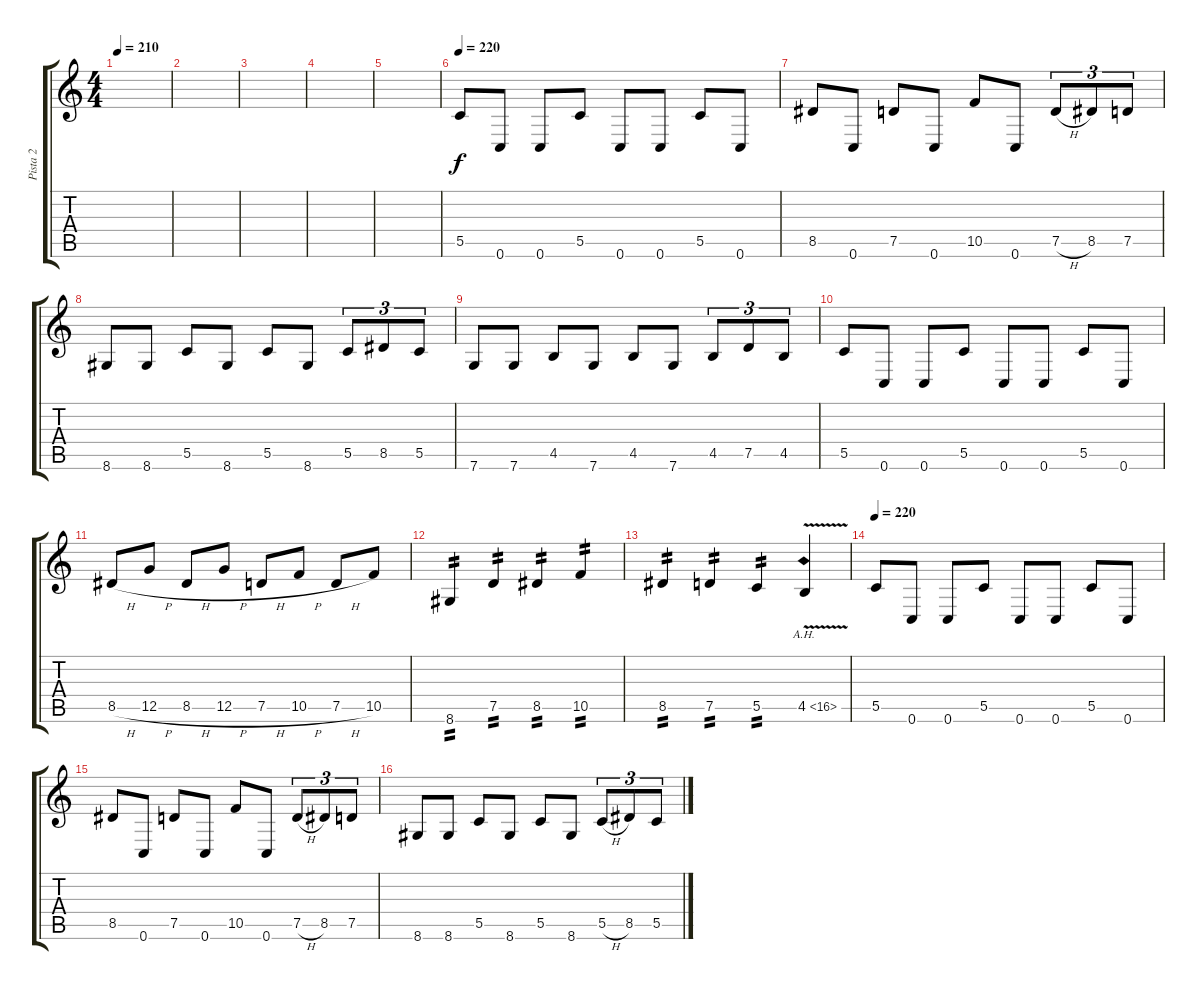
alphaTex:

\track ("Pista 2" "Pista 2") {instrument overdrivenguitar}
\staff {score tabs}
\tuning (D4 A3 F3 C3 G2 C2) {hide}
\ts (4 4)
\tempo 210
\clef g2
\ks c
|
|
|
|
|
\tempo 220
5.5.8 0.6.8 0.6.8 5.5.8 0.6.8 0.6.8 5.5.8 0.6.8 |
8.5.8 0.6.8 7.5.8 0.6.8 10.5.8 0.6.8 7.5{h}.8{tu (3 2)} 8.5.8{tu (3 2)} 7.5.8{tu (3 2)} |
8.6.8 8.6.8 5.5.8 8.6.8 5.5.8 8.6.8 5.5.8{tu (3 2)} 8.5.8{tu (3 2)} 5.5.8{tu (3 2)} |
7.6.8 7.6.8 4.5.8 7.6.8 4.5.8 7.6.8 4.5.8{tu (3 2)} 7.5.8{tu (3 2)} 4.5.8{tu (3 2)} |
5.5.8 0.6.8 0.6.8 5.5.8 0.6.8 0.6.8 5.5.8 0.6.8 |
8.5{h}.8 12.5{h}.8 8.5{h}.8 12.5{h}.8 7.5{h}.8 10.5{h}.8 7.5{h}.8 10.5.8 |
8.6.4{tp 2} 7.5.4{tp 2} 8.5.4{tp 2} 10.5.4{tp 2} |
8.5.4{tp 2} 7.5.4{tp 2} 5.5.4{tp 2} 4.5{ah 12 v}.4 |
\tempo 220
5.5.8 0.6.8 0.6.8 5.5.8 0.6.8 0.6.8 5.5.8 0.6.8 |
8.5.8 0.6.8 7.5.8 0.6.8 10.5.8 0.6.8 7.5{h}.8{tu (3 2)} 8.5.8{tu (3 2)} 7.5.8{tu (3 2)} |
8.6.8 8.6.8 5.5.8 8.6.8 5.5.8 8.6.8 5.5{h}.8{tu (3 2)} 8.5.8{tu (3 2)} 5.5.8{tu (3 2)}
